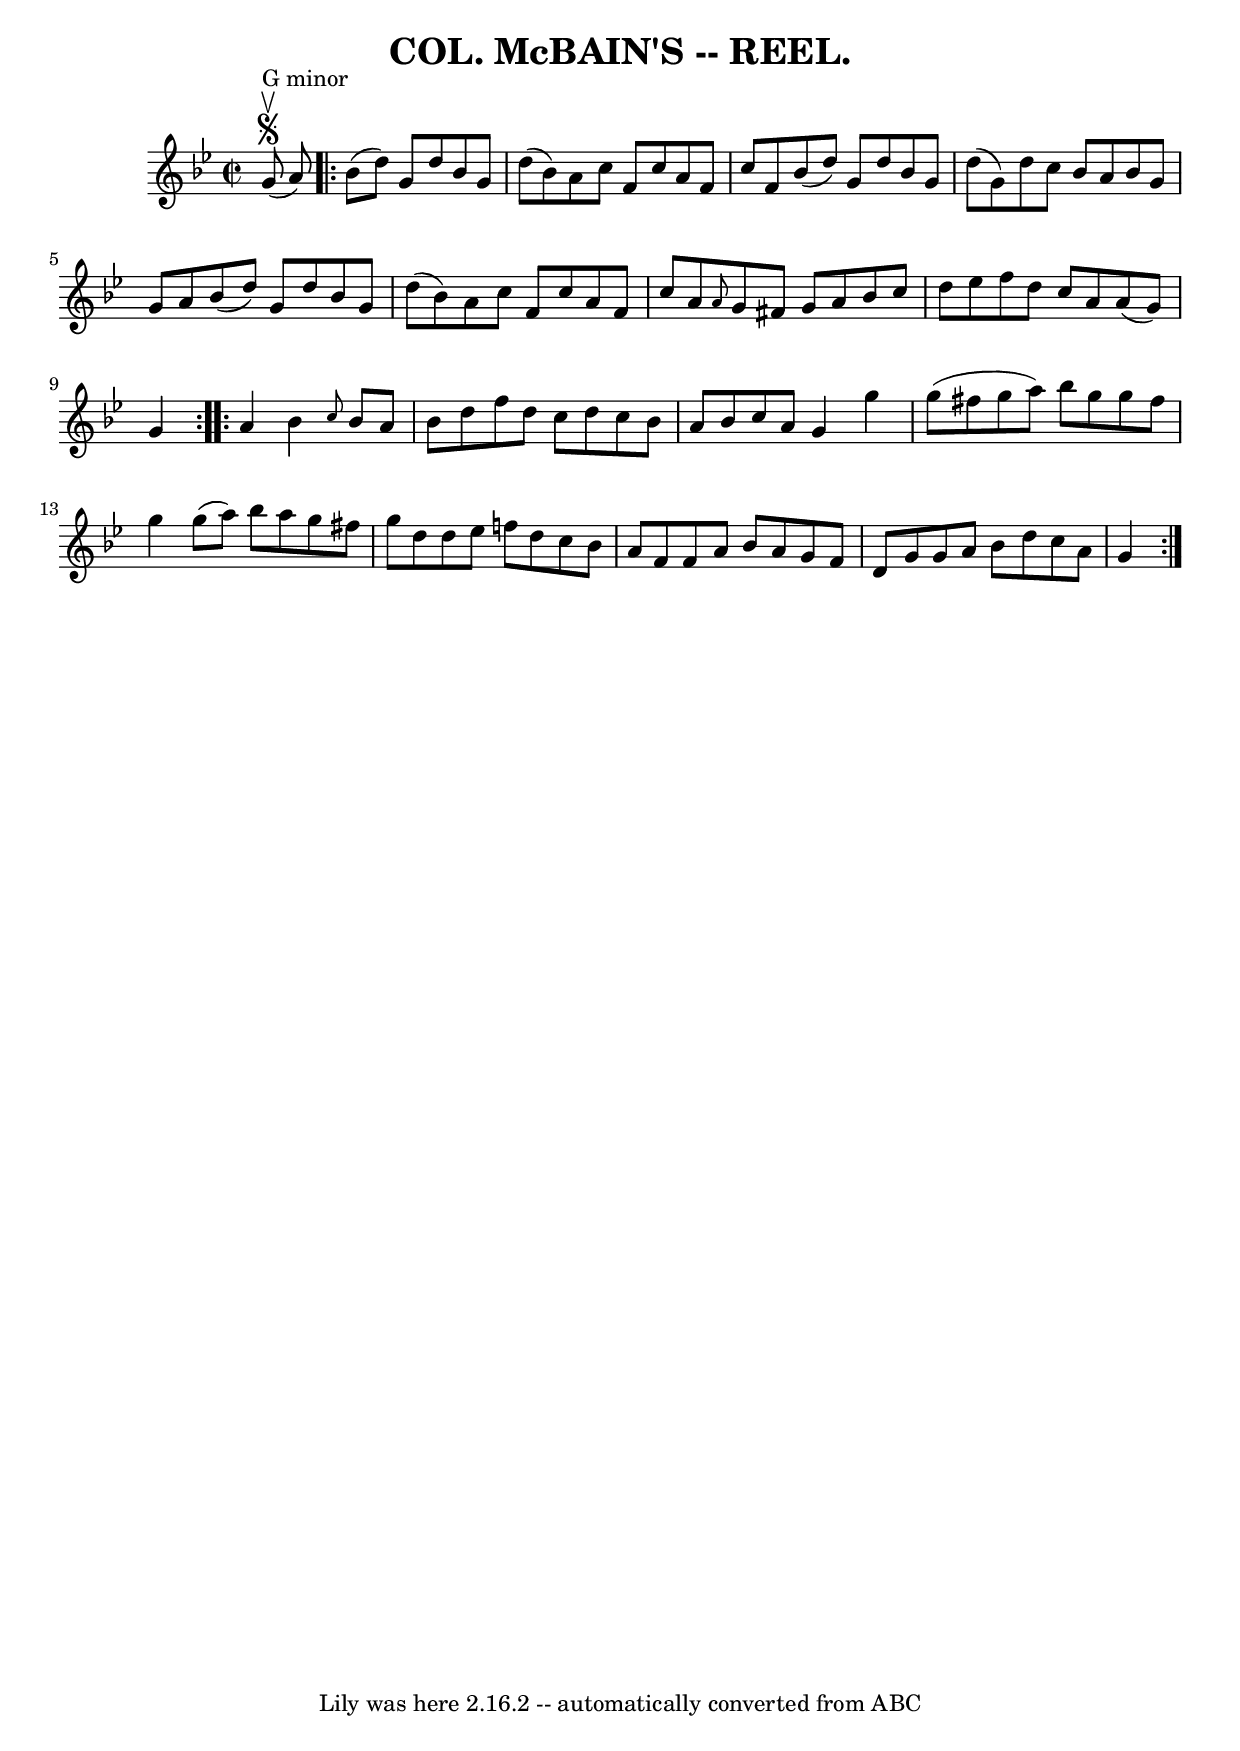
\version "2.16.2"
\include "Mammoth.ily"
\header {
 crossRefNumber = "5"
 footnotes = ""
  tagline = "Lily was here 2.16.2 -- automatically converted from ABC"
  title = "COL. McBAIN'S -- REEL."

}
voicedefault =  {


  \override Staff.TimeSignature #'style = #'C
  \time 2/2 
  \key g \minor
 g'8^"G minor"^\segno^\upbow(a'8) 

  \repeat volta 2 {
 bes'8 (d''8) g'8 d''8 bes'8 g'8 d''8 ( bes'8)  |
 a'8 c''8 f'8 c''8 a'8 f'8 c''8 f'8   |
 bes'8 (d''8) g'8 d''8 bes'8 g'8 d''8 (g'8)  |
 d''8 c''8 bes'8 a'8 bes'8 g'8 g'8 a'8  |
 bes'8 (d''8) g'8 d''8 bes'8 g'8 d''8 (bes'8)   |
 a'8 c''8 f'8 c''8 a'8 f'8 c''8 a'8  |
    
    \grace { a'8  
	   } g'8 fis'8 g'8 a'8 bes'8 c''8 d''8 ees''8   |
 f''8 d''8 c''8 a'8 a'8 (g'8) g'4  
  }     

  \repeat volta 2 { a'4   |
 bes'4  \grace { c''8  
		  } bes'8 a'8 bes'8 d''8 f''8 d''8   |
 c''8 d''8 c''8 bes'8 a'8 bes'8 c''8 a'8   |
 g'4 g''4 g''8 (fis''8 g''8 a''8)  |
 bes''8 g''8 g''8 fis''8 g''4 g''8 (a''8) |
 bes''8 a''8 g''8 fis''8 g''8 d''8 d''8 ees''8   |
 f''!8 d''8 c''8 bes'8 a'8 f'8 f'8 a'8   |
 bes'8 a'8 g'8 f'8 d'8 g'8 g'8 a'8  |
    
 bes'8 d''8 c''8 a'8 g'4    
  }   

}

\score{
  <<

    \context Staff="default"
    {
      \voicedefault 
      
    }

  >>
  \layout {
    
  }
  \midi {
  }

}
